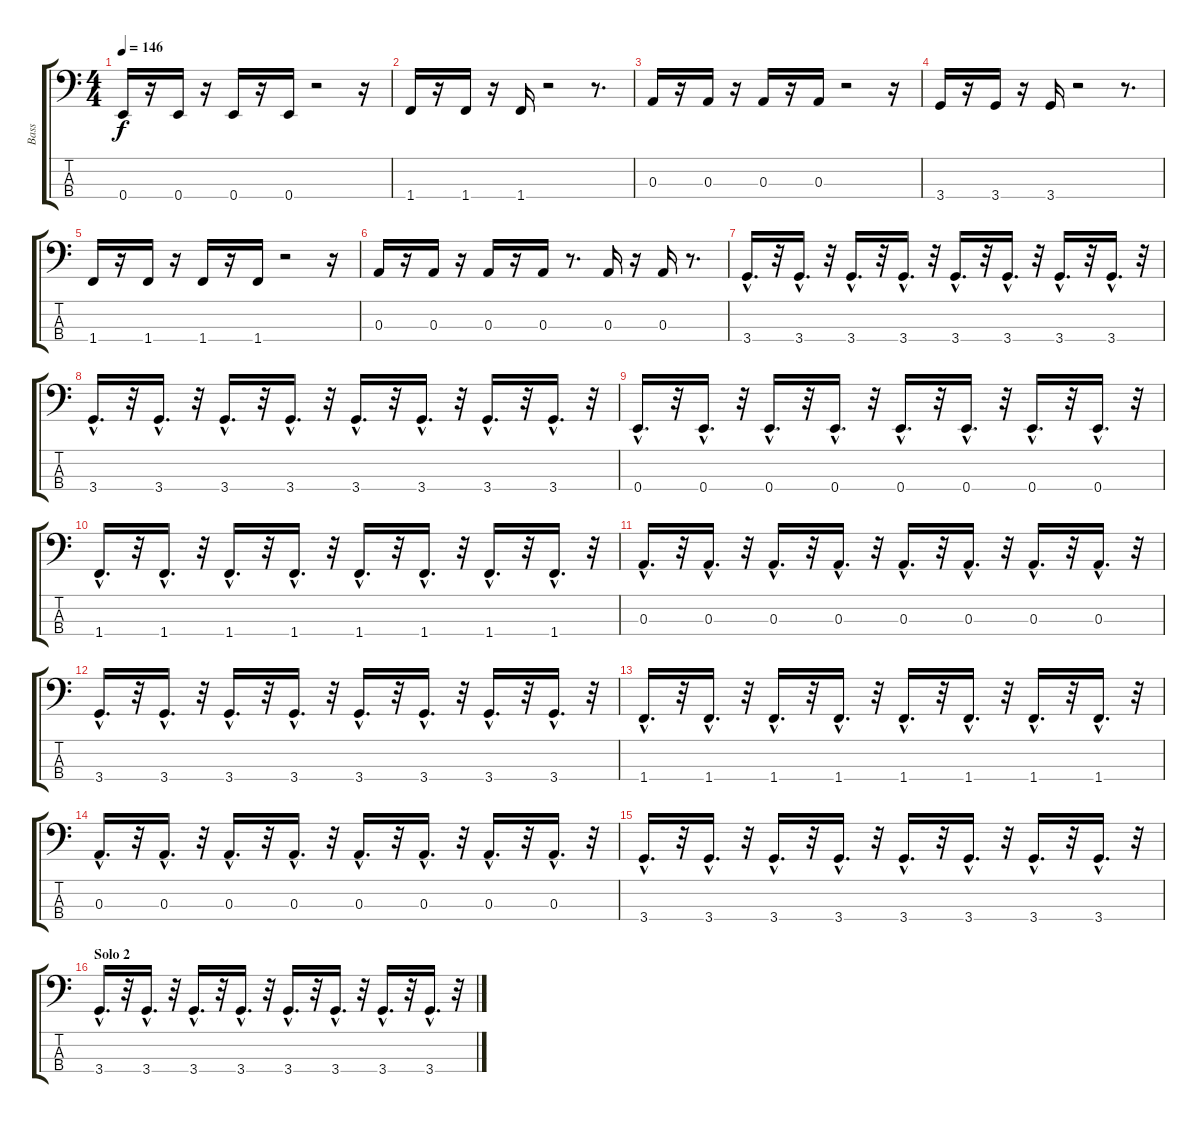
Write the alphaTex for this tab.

\track ("Bass" "Bass") {instrument electricbasspick}
\staff {score tabs}
\tuning (G2 D2 A1 E1) {hide}
\ts (4 4)
\tempo 146
\clef f4
\ks c
0.4.16{dy f} r.16 0.4.16 r.16 0.4.16 r.16 0.4.16 r.2 r.16 |
1.4.16 r.16 1.4.16 r.16 1.4.16 r.2 r.8{d} |
0.3.16 r.16 0.3.16 r.16 0.3.16 r.16 0.3.16 r.2 r.16 |
3.4.16 r.16 3.4.16 r.16 3.4.16 r.2 r.8{d} |
1.4.16 r.16 1.4.16 r.16 1.4.16 r.16 1.4.16 r.2 r.16 |
0.3.16 r.16 0.3.16 r.16 0.3.16 r.16 0.3.16 r.8{d} 0.3.16 r.16 0.3.16 r.8{d} |
3.4{hac}.16{d} r.32 3.4{hac}.16{d} r.32 3.4{hac}.16{d} r.32 3.4{hac}.16{d} r.32 3.4{hac}.16{d} r.32 3.4{hac}.16{d} r.32 3.4{hac}.16{d} r.32 3.4{hac}.16{d} r.32 |
3.4{hac}.16{d} r.32 3.4{hac}.16{d} r.32 3.4{hac}.16{d} r.32 3.4{hac}.16{d} r.32 3.4{hac}.16{d} r.32 3.4{hac}.16{d} r.32 3.4{hac}.16{d} r.32 3.4{hac}.16{d} r.32 |
0.4{hac}.16{d} r.32 0.4{hac}.16{d} r.32 0.4{hac}.16{d} r.32 0.4{hac}.16{d} r.32 0.4{hac}.16{d} r.32 0.4{hac}.16{d} r.32 0.4{hac}.16{d} r.32 0.4{hac}.16{d} r.32 |
1.4{hac}.16{d} r.32 1.4{hac}.16{d} r.32 1.4{hac}.16{d} r.32 1.4{hac}.16{d} r.32 1.4{hac}.16{d} r.32 1.4{hac}.16{d} r.32 1.4{hac}.16{d} r.32 1.4{hac}.16{d} r.32 |
0.3{hac}.16{d} r.32 0.3{hac}.16{d} r.32 0.3{hac}.16{d} r.32 0.3{hac}.16{d} r.32 0.3{hac}.16{d} r.32 0.3{hac}.16{d} r.32 0.3{hac}.16{d} r.32 0.3{hac}.16{d} r.32 |
3.4{hac}.16{d} r.32 3.4{hac}.16{d} r.32 3.4{hac}.16{d} r.32 3.4{hac}.16{d} r.32 3.4{hac}.16{d} r.32 3.4{hac}.16{d} r.32 3.4{hac}.16{d} r.32 3.4{hac}.16{d} r.32 |
1.4{hac}.16{d} r.32 1.4{hac}.16{d} r.32 1.4{hac}.16{d} r.32 1.4{hac}.16{d} r.32 1.4{hac}.16{d} r.32 1.4{hac}.16{d} r.32 1.4{hac}.16{d} r.32 1.4{hac}.16{d} r.32 |
0.3{hac}.16{d} r.32 0.3{hac}.16{d} r.32 0.3{hac}.16{d} r.32 0.3{hac}.16{d} r.32 0.3{hac}.16{d} r.32 0.3{hac}.16{d} r.32 0.3{hac}.16{d} r.32 0.3{hac}.16{d} r.32 |
3.4{hac}.16{d} r.32 3.4{hac}.16{d} r.32 3.4{hac}.16{d} r.32 3.4{hac}.16{d} r.32 3.4{hac}.16{d} r.32 3.4{hac}.16{d} r.32 3.4{hac}.16{d} r.32 3.4{hac}.16{d} r.32 |
\section ("" "Solo 2")
3.4{hac}.16{d} r.32 3.4{hac}.16{d} r.32 3.4{hac}.16{d} r.32 3.4{hac}.16{d} r.32 3.4{hac}.16{d} r.32 3.4{hac}.16{d} r.32 3.4{hac}.16{d} r.32 3.4{hac}.16{d} r.32
